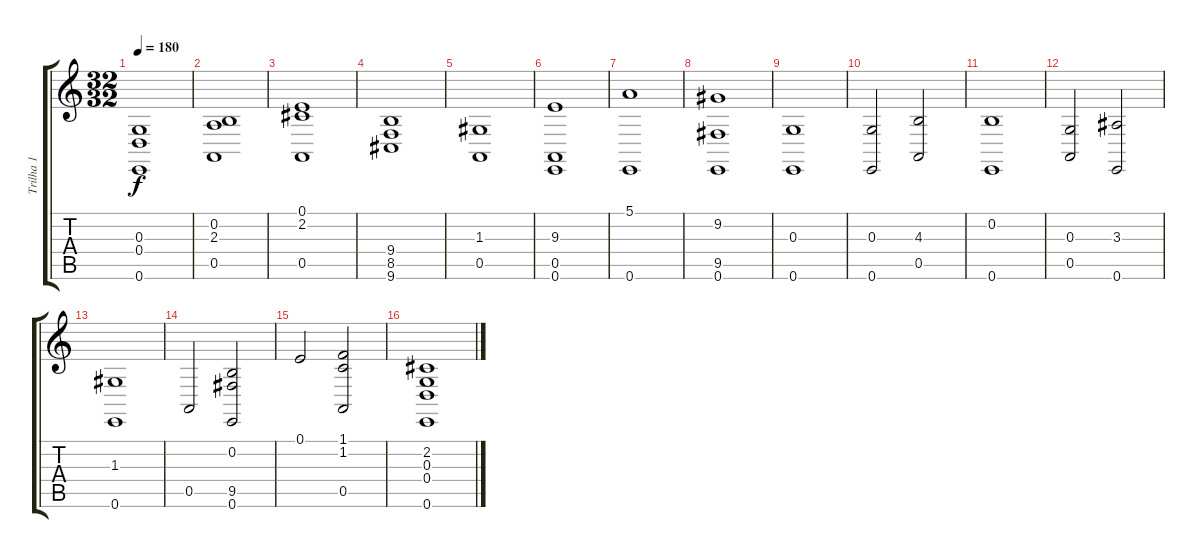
\track ("Trilha 1" "Trilha 1") {instrument viola}
\staff {score tabs}
\tuning (E4 B3 G3 D3 A2 E2) {hide}
\ts (32 32)
\tempo 180
\clef g2
\ks c
(0.3 0.4 0.6).1{dy f} |
(0.2 2.3 0.5).1 |
(0.1 2.2 0.5).1 |
(9.4 8.5 9.6).1 |
(1.3 0.5).1 |
(9.3 0.5 0.6).1 |
(5.1 0.6).1 |
(9.2 9.5 0.6).1 |
(0.3 0.6).1 |
(0.3 0.6).2 (4.3 0.5).2 |
(0.2 0.6).1 |
(0.3 0.5).2 (3.3 0.6).2 |
(1.3 0.6).1 |
0.5.2 (0.2 9.5 0.6).2 |
0.1.2 (1.1 1.2 0.5).2 |
(2.2 0.3 0.4 0.6).1
